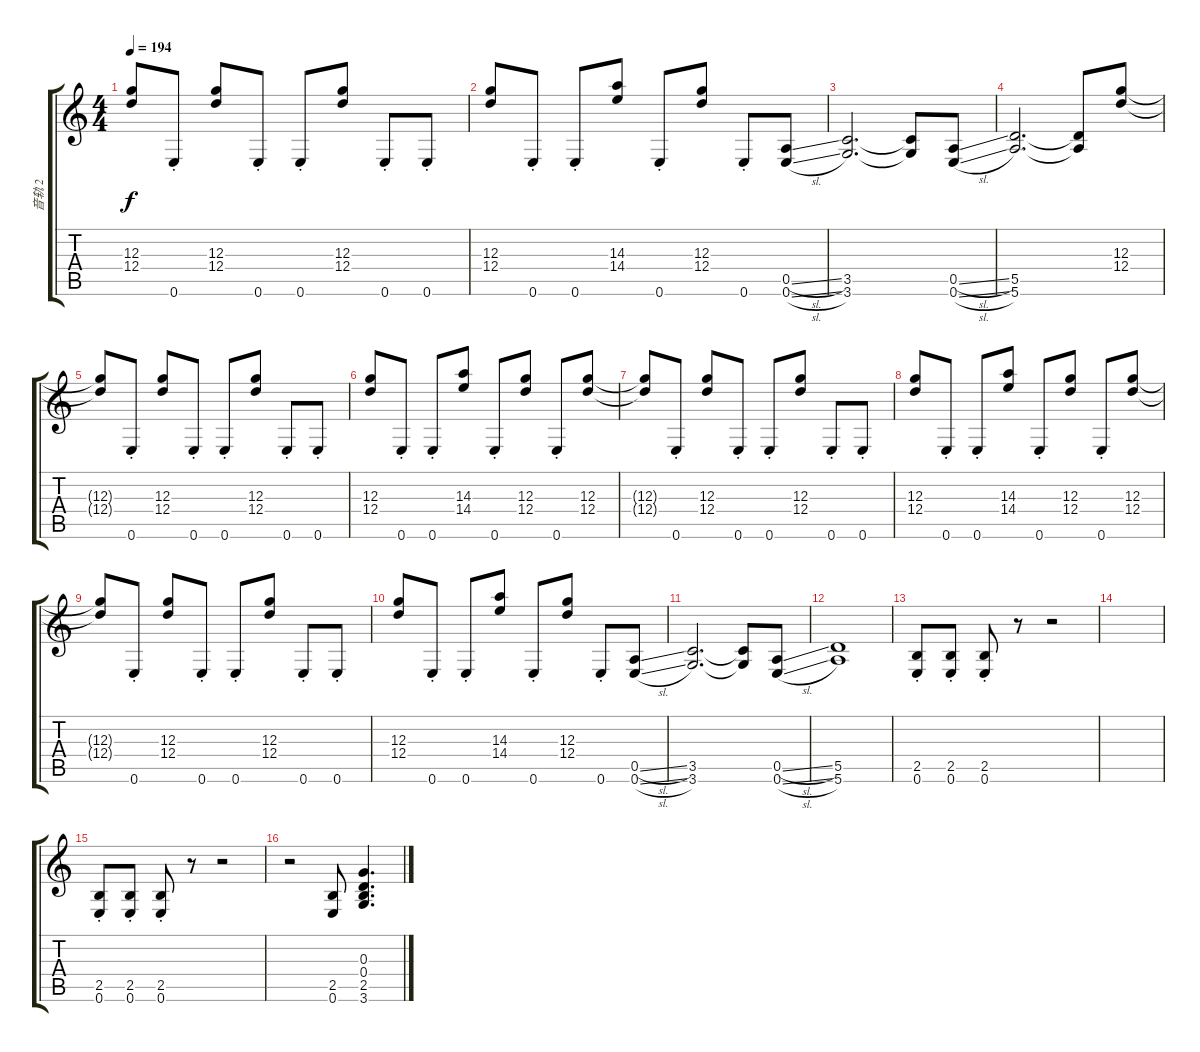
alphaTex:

\track ("音轨 2" "音轨 2") {instrument overdrivenguitar}
\staff {score tabs}
\tuning (E4 B3 G3 D3 A2 E2) {hide}
\ts (4 4)
\tempo 194
\clef g2
\ks c
(12.3{t} 12.4{t}).8{dy f} 0.6{st}.8 (12.3 12.4).8 0.6{st}.8 0.6{st}.8 (12.3 12.4).8 0.6{st}.8 0.6{st}.8 |
(12.3 12.4).8 0.6{st}.8 0.6{st}.8 (14.3 14.4).8 0.6{st}.8 (12.3 12.4).8 0.6{st}.8 (0.5{sl} 0.6{sl}).8 |
(3.5 3.6).2{d} (3.5{t} 3.6{t}).8 (0.5{sl} 0.6{sl}).8 |
(5.5 5.6).2{d} (5.5{t} 5.6{t}).8 (12.3 12.4).8 |
(12.3{t} 12.4{t}).8 0.6{st}.8 (12.3 12.4).8 0.6{st}.8 0.6{st}.8 (12.3 12.4).8 0.6{st}.8 0.6{st}.8 |
(12.3 12.4).8 0.6{st}.8 0.6{st}.8 (14.3 14.4).8 0.6{st}.8 (12.3 12.4).8 0.6{st}.8 (12.3 12.4).8 |
(12.3{t} 12.4{t}).8 0.6{st}.8 (12.3 12.4).8 0.6{st}.8 0.6{st}.8 (12.3 12.4).8 0.6{st}.8 0.6{st}.8 |
(12.3 12.4).8 0.6{st}.8 0.6{st}.8 (14.3 14.4).8 0.6{st}.8 (12.3 12.4).8 0.6{st}.8 (12.3 12.4).8 |
(12.3{t} 12.4{t}).8 0.6{st}.8 (12.3 12.4).8 0.6{st}.8 0.6{st}.8 (12.3 12.4).8 0.6{st}.8 0.6{st}.8 |
(12.3 12.4).8 0.6{st}.8 0.6{st}.8 (14.3 14.4).8 0.6{st}.8 (12.3 12.4).8 0.6{st}.8 (0.5{sl} 0.6{sl}).8 |
(3.5 3.6).2{d} (3.5{t} 3.6{t}).8 (0.5{sl} 0.6{sl}).8 |
(5.5 5.6).1 |
(2.5{st} 0.6{st}).8 (2.5{st} 0.6{st}).8 (2.5{st} 0.6{st}).8 r.8 r.2 |
|
(2.5{st} 0.6{st}).8 (2.5{st} 0.6{st}).8 (2.5{st} 0.6{st}).8 r.8 r.2 |
r.2 (2.5 0.6).8 (0.3 0.4 2.5 3.6).4{d}
